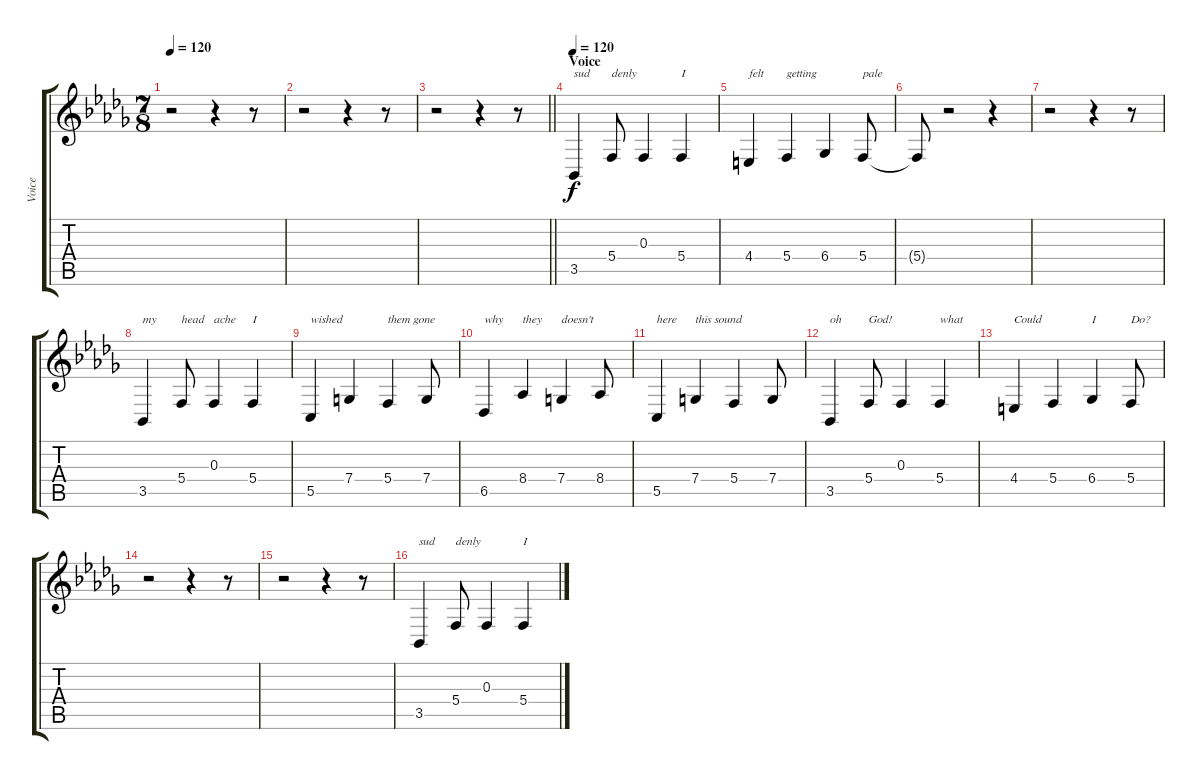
\track ("Voice" "Voice") {instrument lead1square}
\staff {score tabs}
\tuning (D4 A3 F3 C3 G2 D2) {hide}
\ts (7 8)
\tempo 120
\clef g2
\ks bbminor
r.2{dy f} r.4 r.8 |
r.2 r.4 r.8 |
\barLineRight lightlight
r.2 r.4 r.8 |
\section ("" "Voice")
\tempo 120
3.5.4{txt "sud"} 5.4.8{txt "denly"} 0.3.4 5.4.4{txt "I"} |
4.4.4{txt "felt"} 5.4.4{txt "getting"} 6.4.4 5.4.8{txt "pale"} |
5.4{t}.8 r.2 r.4 |
r.2 r.4 r.8 |
3.5.4{txt "my"} 5.4.8{txt "head"} 0.3.4{txt "ache"} 5.4.4{txt "I"} |
5.5.4{txt "wished"} 7.4.4 5.4.4{txt "them gone"} 7.4.8 |
6.5.4{txt "why"} 8.4.4{txt "they"} 7.4.4{txt "doesn't"} 8.4.8 |
5.5.4{txt "here"} 7.4.4{txt "this sound"} 5.4.4 7.4.8 |
3.5.4{txt "oh"} 5.4.8{txt "God!"} 0.3.4 5.4.4{txt "what"} |
4.4.4{txt "Could"} 5.4.4 6.4.4{txt "I"} 5.4.8{txt "Do?"} |
r.2 r.4 r.8 |
r.2 r.4 r.8 |
3.5.4{txt "sud"} 5.4.8{txt "denly"} 0.3.4 5.4.4{txt "I"}
